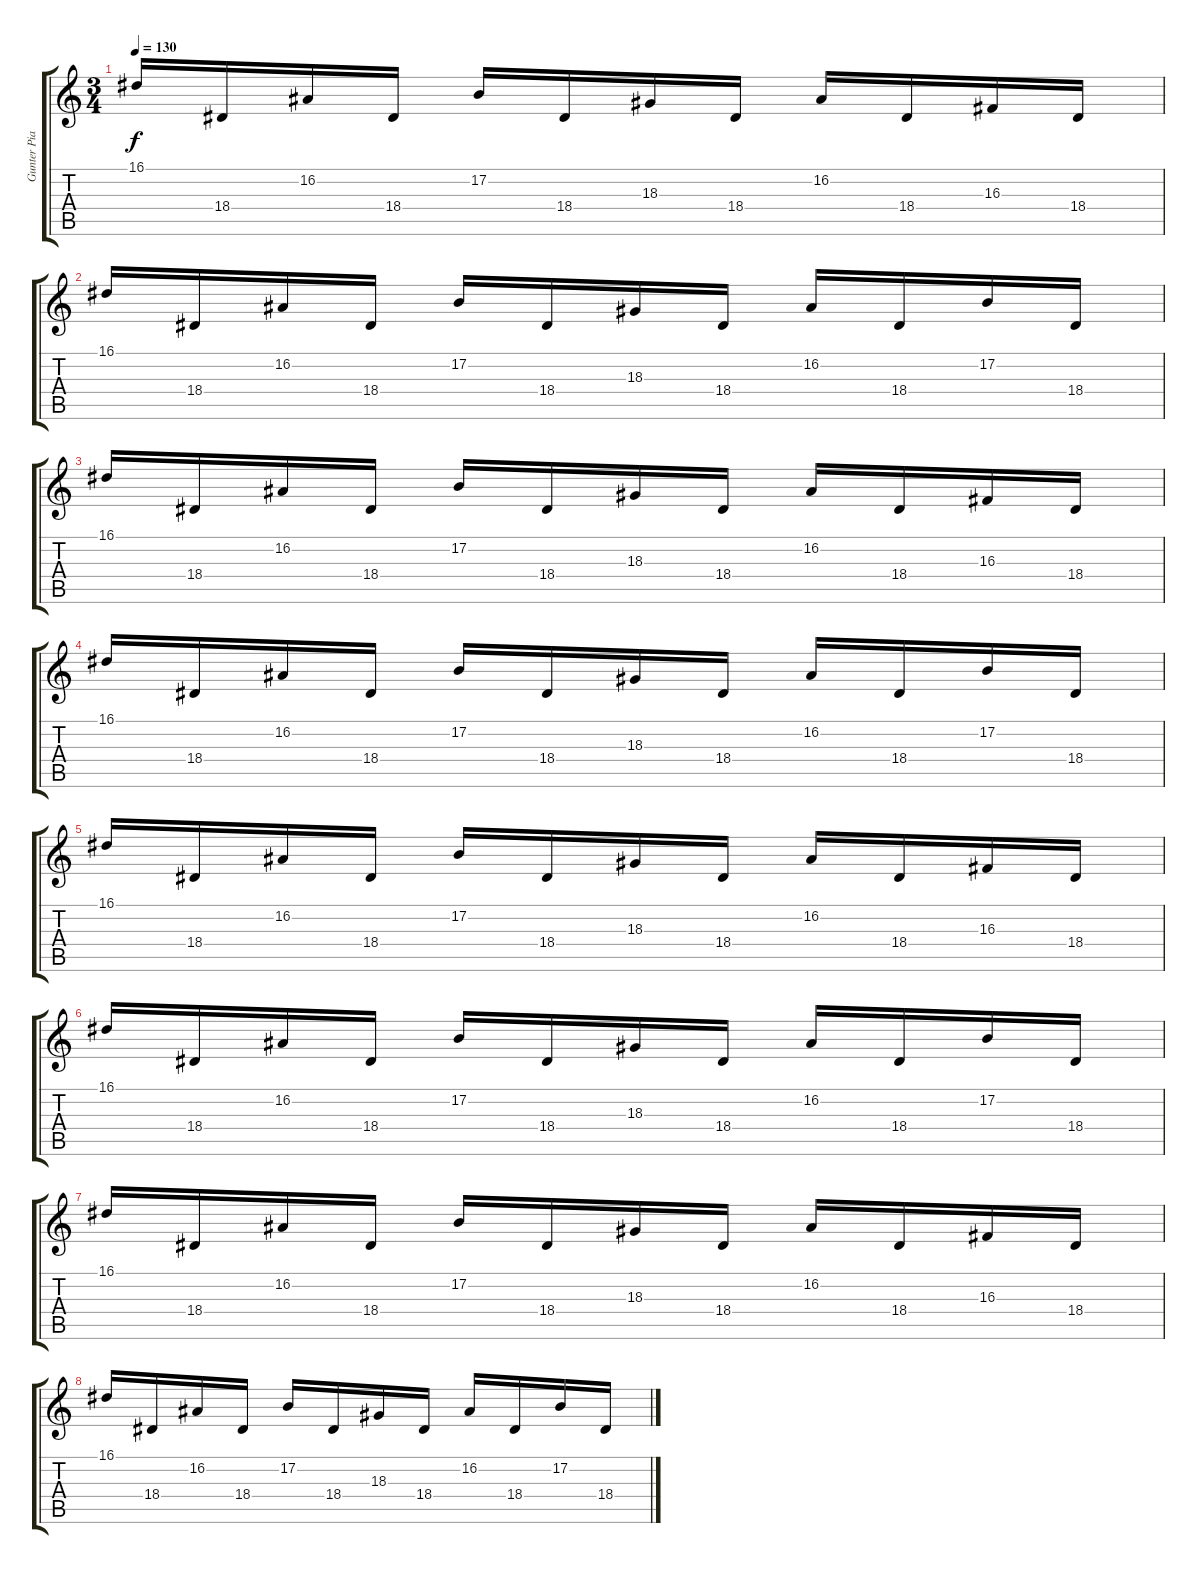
\track ("Gunter Piano" "Gunter Pia") {instrument acousticgrandpiano}
\staff {score tabs}
\tuning (B3 Gb3 D3 A2 E2 B1) {hide}
\ts (3 4)
\tempo 130
\clef g2
\ks c
16.1.16{dy f instrument acousticgrandpiano} 18.4.16 16.2.16 18.4.16 17.2.16 18.4.16 18.3.16 18.4.16 16.2.16 18.4.16 16.3.16 18.4.16 |
16.1.16 18.4.16 16.2.16 18.4.16 17.2.16 18.4.16 18.3.16 18.4.16 16.2.16 18.4.16 17.2.16 18.4.16 |
16.1.16 18.4.16 16.2.16 18.4.16 17.2.16 18.4.16 18.3.16 18.4.16 16.2.16 18.4.16 16.3.16 18.4.16 |
16.1.16 18.4.16 16.2.16 18.4.16 17.2.16 18.4.16 18.3.16 18.4.16 16.2.16 18.4.16 17.2.16 18.4.16 |
16.1.16 18.4.16 16.2.16 18.4.16 17.2.16 18.4.16 18.3.16 18.4.16 16.2.16 18.4.16 16.3.16 18.4.16 |
16.1.16 18.4.16 16.2.16 18.4.16 17.2.16 18.4.16 18.3.16 18.4.16 16.2.16 18.4.16 17.2.16 18.4.16 |
16.1.16 18.4.16 16.2.16 18.4.16 17.2.16 18.4.16 18.3.16 18.4.16 16.2.16 18.4.16 16.3.16 18.4.16 |
16.1.16 18.4.16 16.2.16 18.4.16 17.2.16 18.4.16 18.3.16 18.4.16 16.2.16 18.4.16 17.2.16 18.4.16
